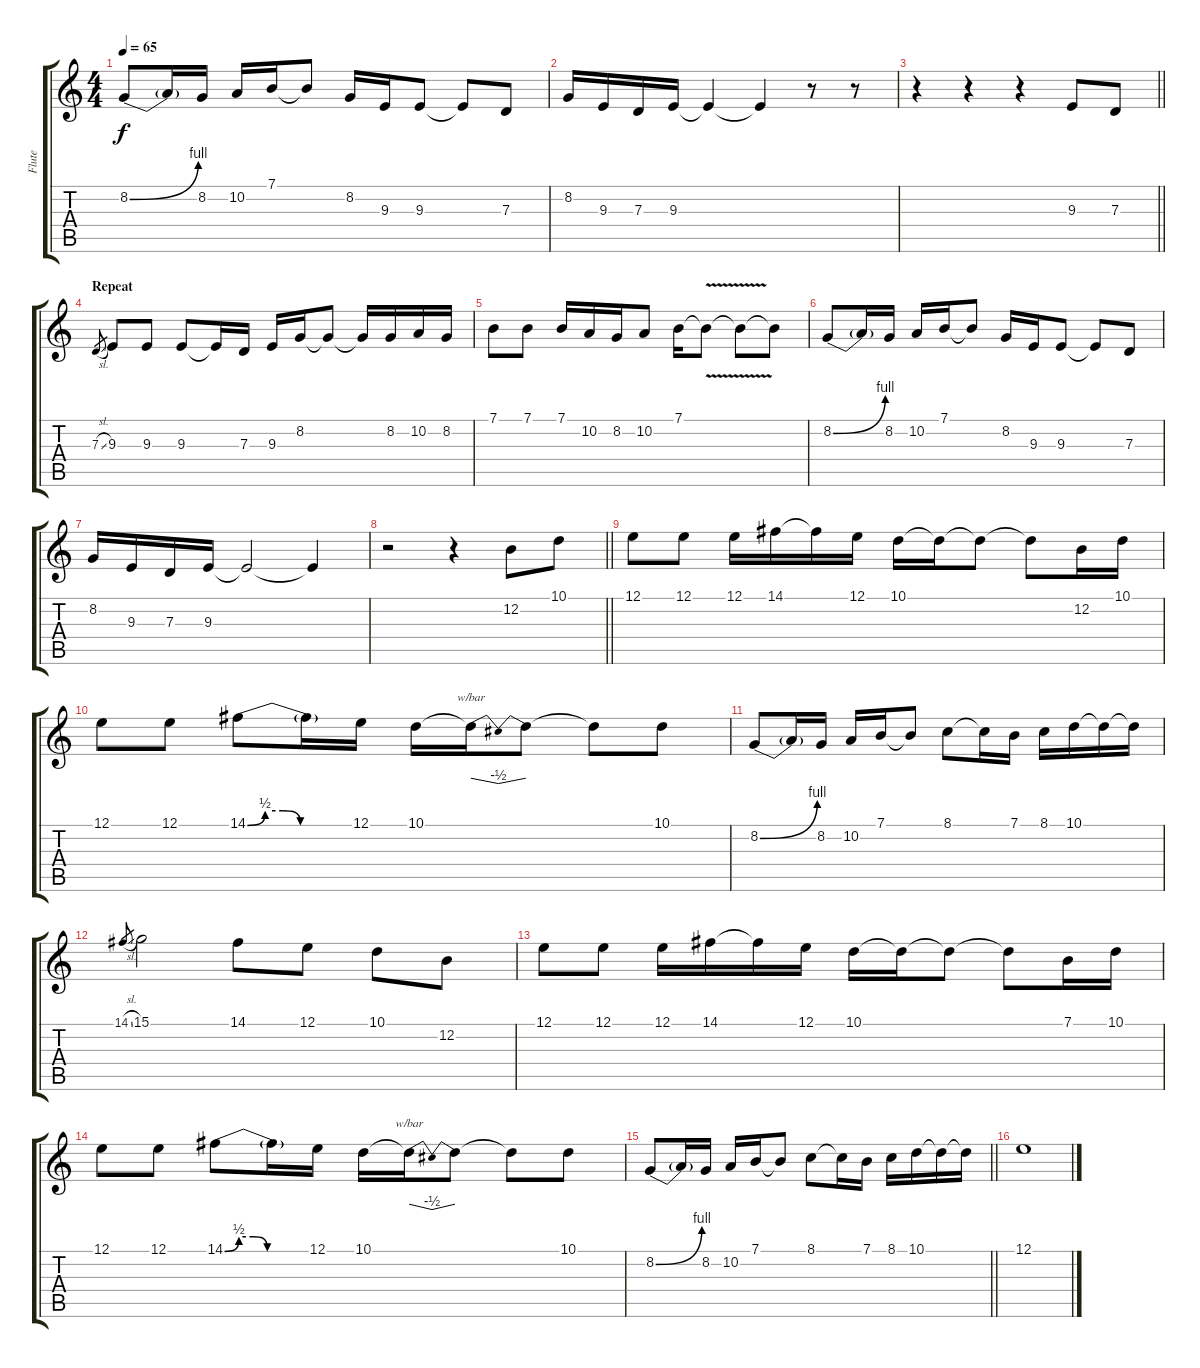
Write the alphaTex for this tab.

\track ("Flute" "Flute") {instrument flute}
\staff {score tabs}
\tuning (E4 B3 G3 D3 A2 E2) {hide}
\ts (4 4)
\tempo 65
\clef g2
\ks c
8.2{be (bend 0 0 60 4)}.8{dy f} 8.2{t}.16 8.2.16 10.2.16 7.1.16 7.1{t}.8 8.2.16 9.3.16 9.3.8 9.3{t}.8 7.3.8 |
8.2.16 9.3.16 7.3.16 9.3.16 9.3{t}.4 9.3{t}.4 r.8 r.8 |
\barLineRight lightlight
r.4 r.4 r.4 9.3.8 7.3.8 |
\section ("" "Repeat")
7.3{sl}.8{gr} 9.3.8 9.3.8 9.3.8 9.3{t}.16 7.3.16 9.3.16 8.2.16 8.2{t}.8 8.2{t}.16 8.2.16 10.2.16 8.2.16 |
7.1.8 7.1.8 7.1.16 10.2.16 8.2.16 10.2.8 7.1.16 7.1{v t}.8 7.1{t}.8 7.1{t}.8 |
8.2{be (bend 0 0 60 4)}.8 8.2{t}.16 8.2.16 10.2.16 7.1.16 7.1{t}.8 8.2.16 9.3.16 9.3.8 9.3{t}.8 7.3.8 |
8.2.16 9.3.16 7.3.16 9.3.16 9.3{t}.2 9.3{t}.4 |
\barLineRight lightlight
r.2 r.4 12.2.8 10.1.8 |
12.1.8 12.1.8 12.1.16 14.1.16 14.1{t}.16 12.1.16 10.1.16 10.1{t}.16 10.1{t}.8 10.1{t}.8 12.2.16 10.1.16 |
12.1.8 12.1.8 14.1{be (custom 0 0 10 2 20 2 30 0 60 0)}.8 14.1{t}.16 12.1.16 10.1.16 10.1{t}.16{tbe (dip default 0 0 30 -2 60 0)} 10.1{t}.8 10.1{t}.8 10.1.8 |
8.2{be (bend 0 0 60 4)}.8 8.2{t}.16 8.2.16 10.2.16 7.1.16 7.1{t}.8 8.1.8 8.1{t}.16 7.1.16 8.1.16 10.1.16 10.1{t}.16 10.1{t}.16 |
14.1{sl}.8{gr} 15.1.2 14.1.8 12.1.8 10.1.8 12.2.8 |
12.1.8 12.1.8 12.1.16 14.1.16 14.1{t}.16 12.1.16 10.1.16 10.1{t}.16 10.1{t}.8 10.1{t}.8 7.1.16 10.1.16 |
12.1.8 12.1.8 14.1{be (custom 0 0 10 2 20 2 30 0 60 0)}.8 14.1{t}.16 12.1.16 10.1.16 10.1{t}.16{tbe (dip default 0 0 30 -2 60 0)} 10.1{t}.8 10.1{t}.8 10.1.8 |
\barLineRight lightlight
8.2{be (bend 0 0 60 4)}.8 8.2{t}.16 8.2.16 10.2.16 7.1.16 7.1{t}.8 8.1.8 8.1{t}.16 7.1.16 8.1.16 10.1.16 10.1{t}.16 10.1{t}.16 |
12.1.1
